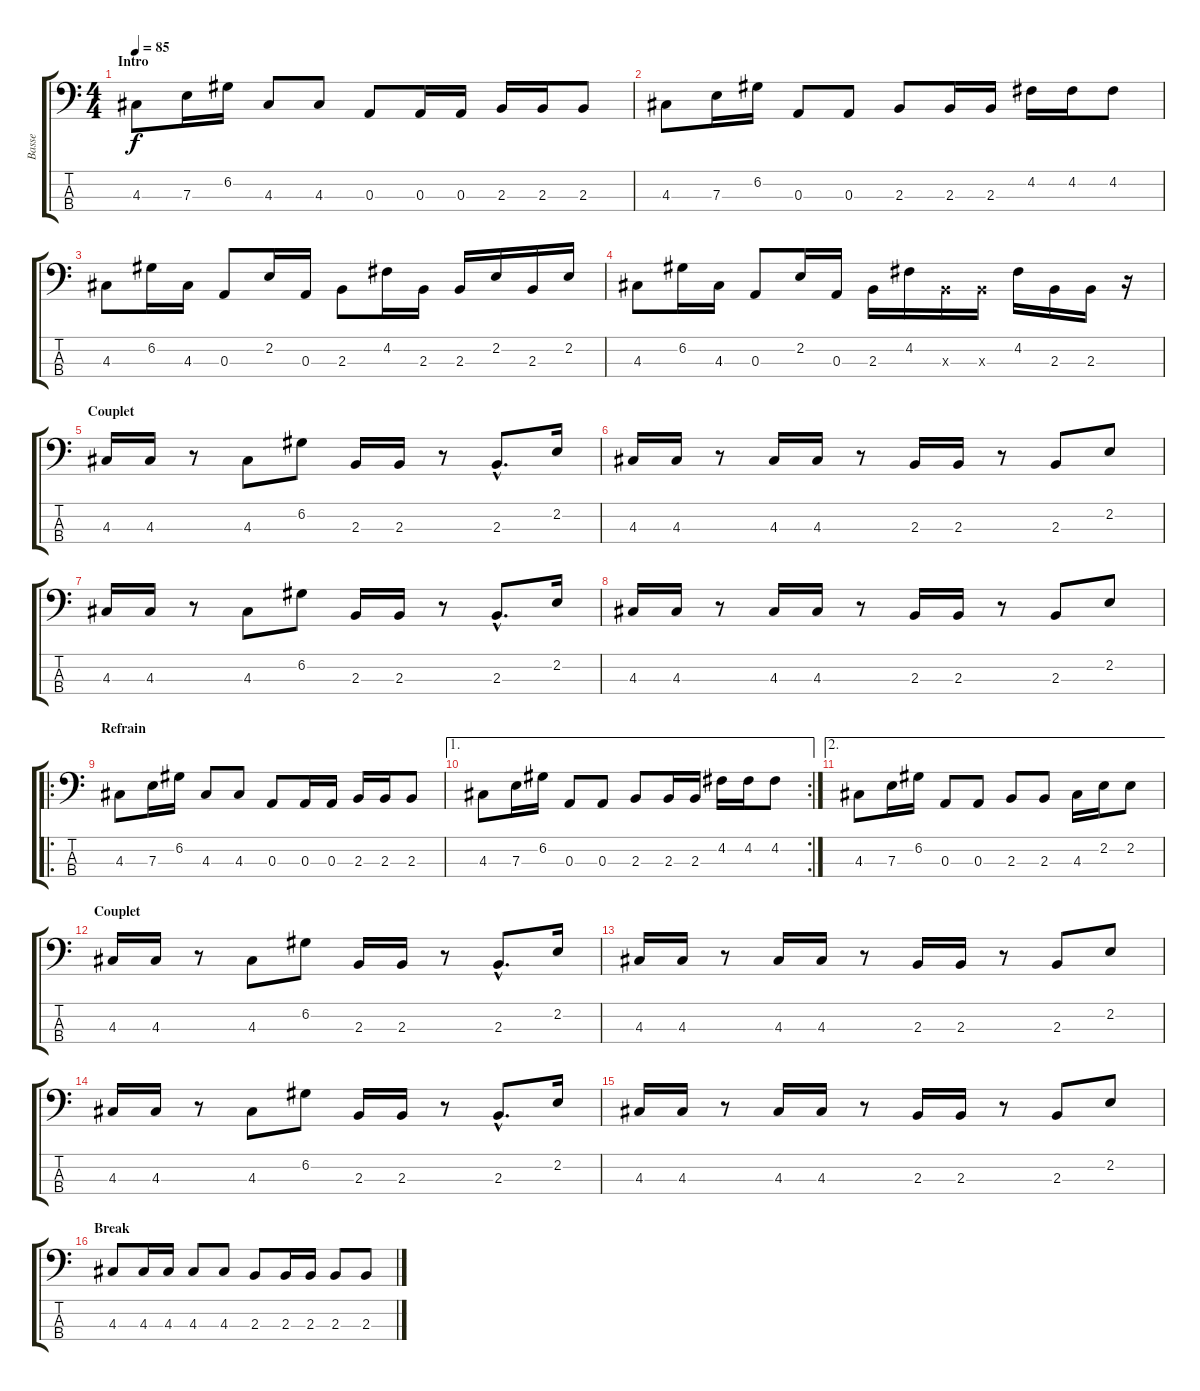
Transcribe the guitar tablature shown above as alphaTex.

\track ("Basse" "Basse") {instrument electricbassfinger}
\staff {score tabs}
\tuning (G2 D2 A1 E1) {hide}
\ts (4 4)
\section ("" "Intro")
\tempo 85
\clef f4
\ks c
4.3.8{dy f instrument electricbassfinger} 7.3.16 6.2.16 4.3.8 4.3.8 0.3.8 0.3.16 0.3.16 2.3.16 2.3.16 2.3.8 |
4.3.8 7.3.16 6.2.16 0.3.8 0.3.8 2.3.8 2.3.16 2.3.16 4.2.16 4.2.16 4.2.8 |
4.3.8 6.2.16 4.3.16 0.3.8 2.2.16 0.3.16 2.3.8 4.2.16 2.3.16 2.3.16 2.2.16 2.3.16 2.2.16 |
4.3.8 6.2.16 4.3.16 0.3.8 2.2.16 0.3.16 2.3.16 4.2.16 2.3{x}.16 2.3{x}.16 4.2.16 2.3.16 2.3.16 r.16 |
\section ("" "Couplet")
4.3.16 4.3.16 r.8 4.3.8 6.2.8 2.3.16 2.3.16 r.8 2.3{hac}.8{d} 2.2.16 |
4.3.16 4.3.16 r.8 4.3.16 4.3.16 r.8 2.3.16 2.3.16 r.8 2.3.8 2.2.8 |
4.3.16 4.3.16 r.8 4.3.8 6.2.8 2.3.16 2.3.16 r.8 2.3{hac}.8{d} 2.2.16 |
4.3.16 4.3.16 r.8 4.3.16 4.3.16 r.8 2.3.16 2.3.16 r.8 2.3.8 2.2.8 |
\ro
\section ("" "Refrain")
4.3.8 7.3.16 6.2.16 4.3.8 4.3.8 0.3.8 0.3.16 0.3.16 2.3.16 2.3.16 2.3.8 |
\ae 1
\rc 2
4.3.8 7.3.16 6.2.16 0.3.8 0.3.8 2.3.8 2.3.16 2.3.16 4.2.16 4.2.16 4.2.8 |
\ae 2
4.3.8 7.3.16 6.2.16 0.3.8 0.3.8 2.3.8 2.3.8 4.3.16 2.2.16 2.2.8 |
\section ("" "Couplet")
4.3.16 4.3.16 r.8 4.3.8 6.2.8 2.3.16 2.3.16 r.8 2.3{hac}.8{d} 2.2.16 |
4.3.16 4.3.16 r.8 4.3.16 4.3.16 r.8 2.3.16 2.3.16 r.8 2.3.8 2.2.8 |
4.3.16 4.3.16 r.8 4.3.8 6.2.8 2.3.16 2.3.16 r.8 2.3{hac}.8{d} 2.2.16 |
4.3.16 4.3.16 r.8 4.3.16 4.3.16 r.8 2.3.16 2.3.16 r.8 2.3.8 2.2.8 |
\section ("" "Break")
4.3.8 4.3.16 4.3.16 4.3.8 4.3.8 2.3.8 2.3.16 2.3.16 2.3.8 2.3.8
